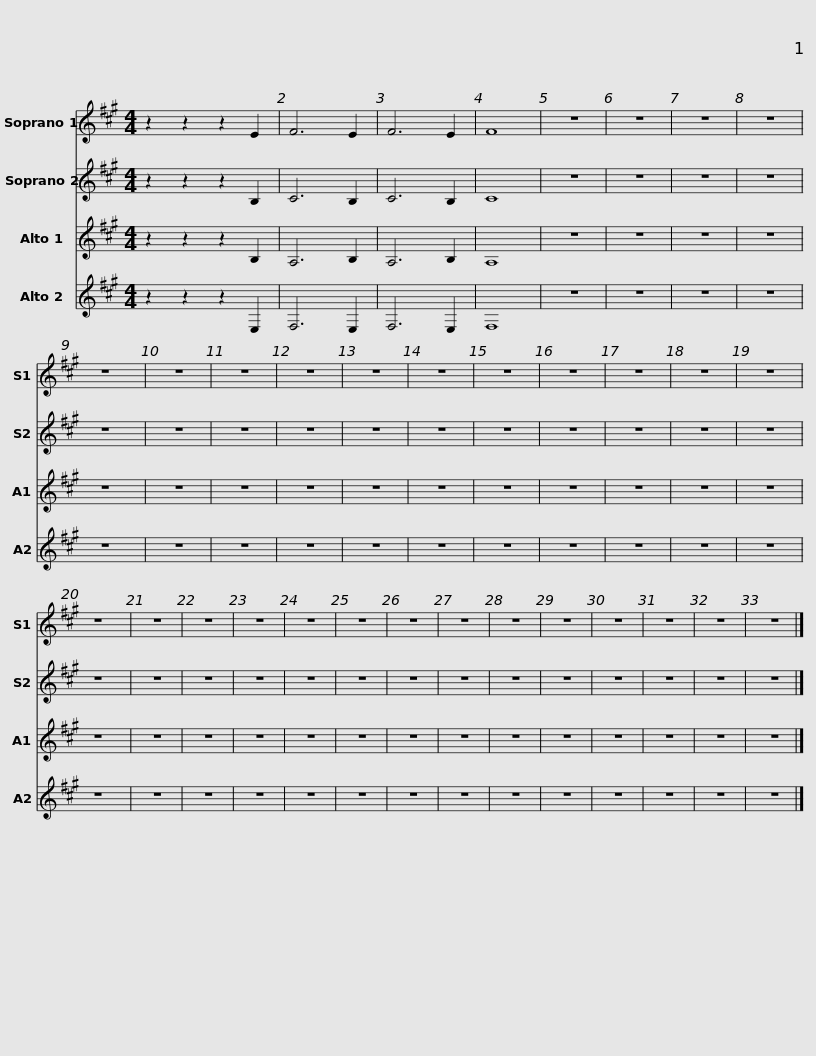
X:1
%%score 1 2 3 4
L:1/8
M:4/4
I:linebreak $
K:A
V:1 treble
V:2 treble
V:3 treble
V:4 treble
V:1
 z2 z2 z2 E2 | F6 E2 | F6 E2 | F8 | z8 | %5
 z8 | z8 | z8 | z8 | z8 | %10
 z8 | z8 | z8 | z8 |$ z8 | %15
 z8 | z8 | z8 | z8 | z8 | %20
 z8 | z8 | z8 | z8 | z8 | %25
 z8 | z8 | z8 | z8 | z8 | %30
 z8 |$ z8 | z8 |] %33
V:2
 z2 z2 z2 B,2 | C6 B,2 | C6 B,2 | C8 | z8 | %5
 z8 | z8 | z8 | z8 | z8 | %10
 z8 | z8 | z8 | z8 |$ z8 | %15
 z8 | z8 | z8 | z8 | z8 | %20
 z8 | z8 | z8 | z8 | z8 | %25
 z8 | z8 | z8 | z8 | z8 | %30
 z8 |$ z8 | z8 |] %33
V:3
 z2 z2 z2 B,2 | A,6 B,2 | A,6 B,2 | A,8 | z8 | %5
 z8 | z8 | z8 | z8 | z8 | %10
 z8 | z8 | z8 | z8 |$ z8 | %15
 z8 | z8 | z8 | z8 | z8 | %20
 z8 | z8 | z8 | z8 | z8 | %25
 z8 | z8 | z8 | z8 | z8 | %30
 z8 |$ z8 | z8 |] %33
V:4
 z2 z2 z2 E,2 | F,6 E,2 | F,6 E,2 | F,8 | z8 | %5
 z8 | z8 | z8 | z8 | z8 | %10
 z8 | z8 | z8 | z8 |$ z8 | %15
 z8 | z8 | z8 | z8 | z8 | %20
 z8 | z8 | z8 | z8 | z8 | %25
 z8 | z8 | z8 | z8 | z8 | %30
 z8 |$ z8 | z8 |] %33
